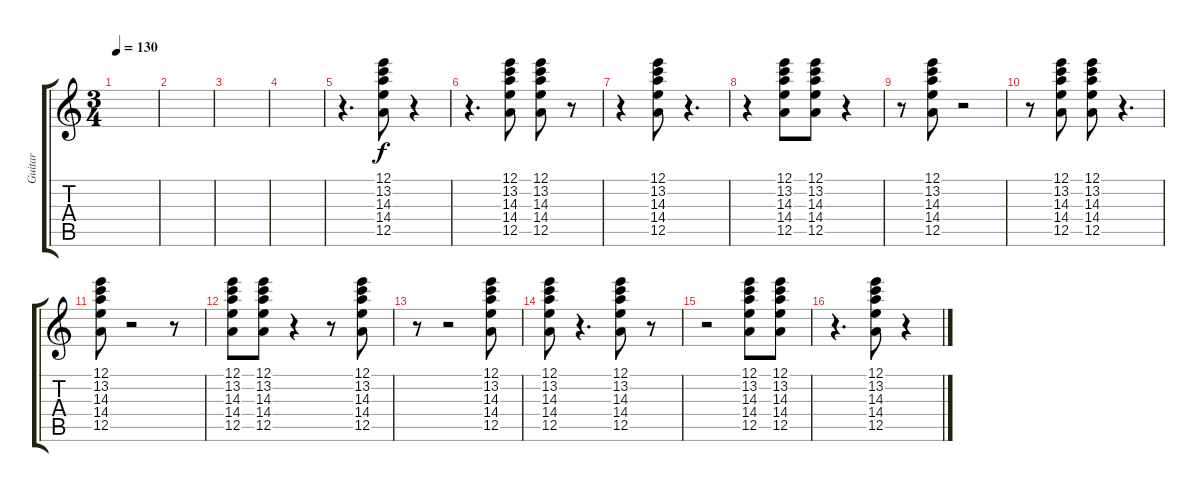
\track ("Guitar" "Guitar") {instrument overdrivenguitar}
\staff {score tabs}
\tuning (E4 B3 G3 D3 A2 E2) {hide}
\ts (3 4)
\tempo 130
\clef g2
\ks c
|
|
|
|
r.4{d instrument electricguitarclean} (12.1 13.2 14.3 14.4 12.5).8 r.4 |
r.4{d} (12.1 13.2 14.3 14.4 12.5).8 (12.1 13.2 14.3 14.4 12.5).8 r.8 |
r.4 (12.1 13.2 14.3 14.4 12.5).8 r.4{d} |
r.4 (12.1 13.2 14.3 14.4 12.5).8 (12.1 13.2 14.3 14.4 12.5).8 r.4 |
r.8 (12.1 13.2 14.3 14.4 12.5).8 r.2 |
r.8 (12.1 13.2 14.3 14.4 12.5).8 (12.1 13.2 14.3 14.4 12.5).8 r.4{d} |
(12.1 13.2 14.3 14.4 12.5).8 r.2 r.8 |
(12.1 13.2 14.3 14.4 12.5).8 (12.1 13.2 14.3 14.4 12.5).8 r.4 r.8 (12.1 13.2 14.3 14.4 12.5).8 |
r.8 r.2 (12.1 13.2 14.3 14.4 12.5).8 |
(12.1 13.2 14.3 14.4 12.5).8 r.4{d} (12.1 13.2 14.3 14.4 12.5).8 r.8 |
r.2 (12.1 13.2 14.3 14.4 12.5).8 (12.1 13.2 14.3 14.4 12.5).8 |
r.4{d} (12.1 13.2 14.3 14.4 12.5).8 r.4
